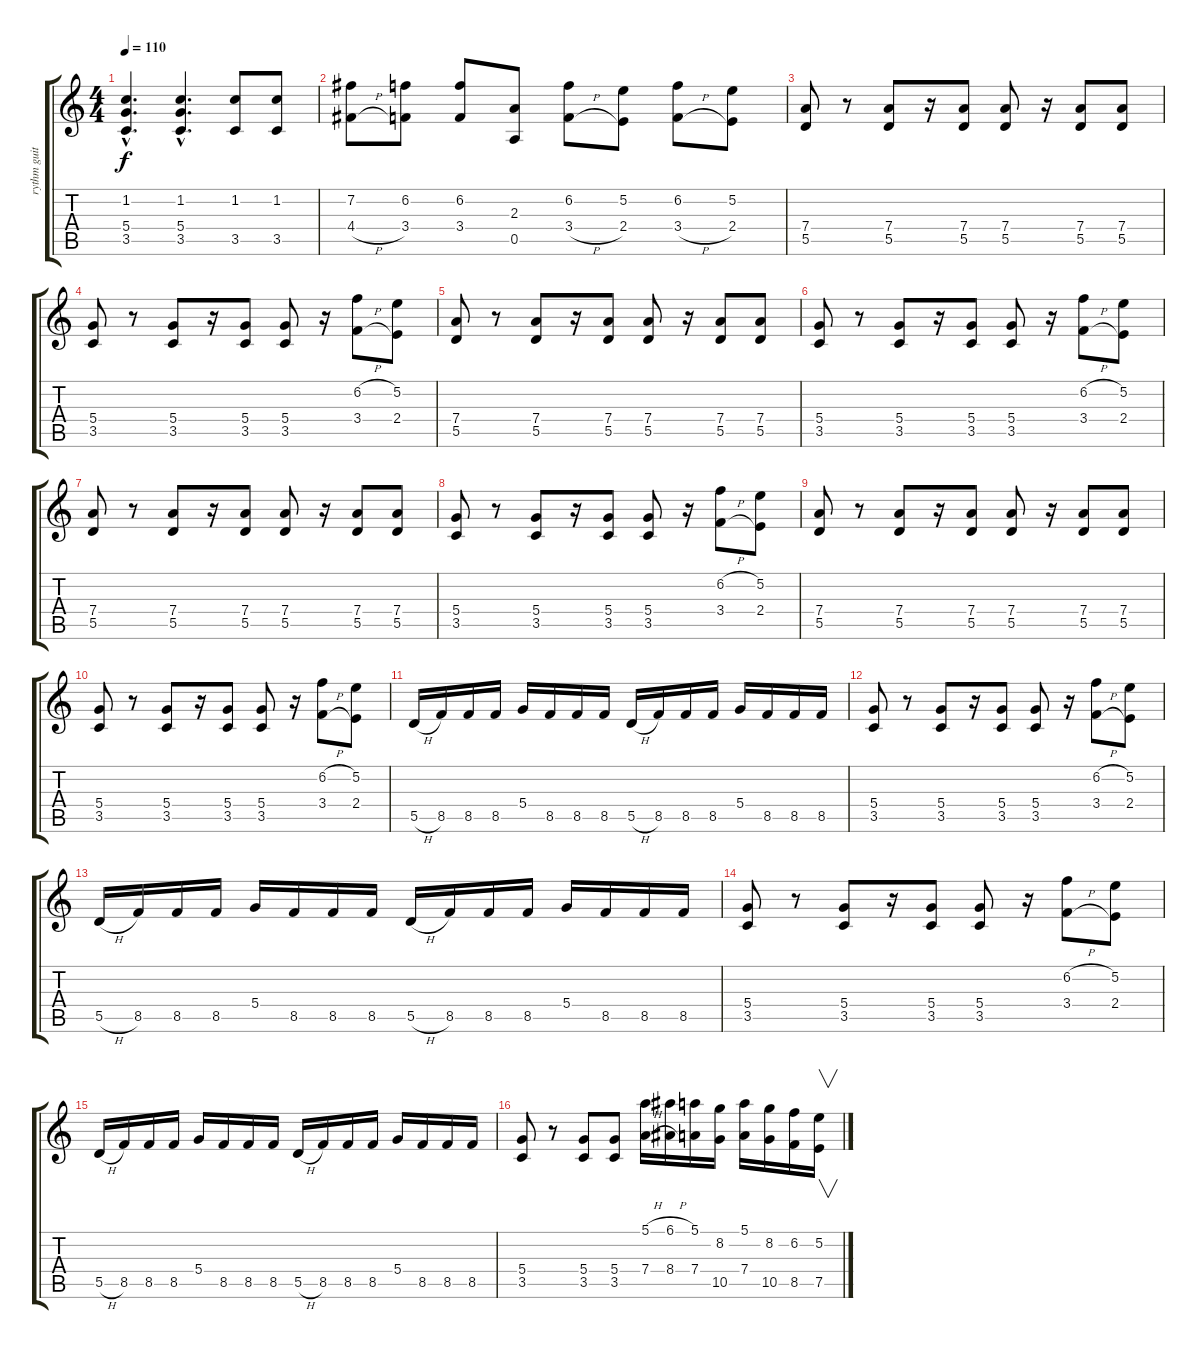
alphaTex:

\track ("rythm guitar" "rythm guit") {instrument distortionguitar}
\staff {score tabs}
\tuning (E4 B3 G3 D3 A2 E2) {hide}
\ts (4 4)
\tempo 110
\clef g2
\ks c
(1.2{hac} 5.4{hac} 3.5{hac}).4{d dy f} (1.2{hac} 5.4{hac} 3.5{hac}).4{d} (1.2 3.5).8 (1.2 3.5).8 |
(7.2 4.4{h}).8 (6.2 3.4).8 (6.2 3.4).8 (2.3 0.5).8 (6.2 3.4{h}).8 (5.2 2.4).8 (6.2 3.4{h}).8 (5.2 2.4).8 |
(7.4 5.5).8 r.8 (7.4 5.5).8 r.16 (7.4 5.5).8 (7.4 5.5).8 r.16 (7.4 5.5).8 (7.4 5.5).8 |
(5.4 3.5).8 r.8 (5.4 3.5).8 r.16 (5.4 3.5).8 (5.4 3.5).8 r.16 (6.2{h} 3.4{h}).8 (5.2 2.4).8 |
(7.4 5.5).8 r.8 (7.4 5.5).8 r.16 (7.4 5.5).8 (7.4 5.5).8 r.16 (7.4 5.5).8 (7.4 5.5).8 |
(5.4 3.5).8 r.8 (5.4 3.5).8 r.16 (5.4 3.5).8 (5.4 3.5).8 r.16 (6.2{h} 3.4{h}).8 (5.2 2.4).8 |
(7.4 5.5).8 r.8 (7.4 5.5).8 r.16 (7.4 5.5).8 (7.4 5.5).8 r.16 (7.4 5.5).8 (7.4 5.5).8 |
(5.4 3.5).8 r.8 (5.4 3.5).8 r.16 (5.4 3.5).8 (5.4 3.5).8 r.16 (6.2{h} 3.4{h}).8 (5.2 2.4).8 |
(7.4 5.5).8 r.8 (7.4 5.5).8 r.16 (7.4 5.5).8 (7.4 5.5).8 r.16 (7.4 5.5).8 (7.4 5.5).8 |
(5.4 3.5).8 r.8 (5.4 3.5).8 r.16 (5.4 3.5).8 (5.4 3.5).8 r.16 (6.2{h} 3.4{h}).8 (5.2 2.4).8 |
5.5{h}.16 8.5.16 8.5.16 8.5.16 5.4.16 8.5.16 8.5.16 8.5.16 5.5{h}.16 8.5.16 8.5.16 8.5.16 5.4.16 8.5.16 8.5.16 8.5.16 |
(5.4 3.5).8 r.8 (5.4 3.5).8 r.16 (5.4 3.5).8 (5.4 3.5).8 r.16 (6.2{h} 3.4{h}).8 (5.2 2.4).8 |
5.5{h}.16 8.5.16 8.5.16 8.5.16 5.4.16 8.5.16 8.5.16 8.5.16 5.5{h}.16 8.5.16 8.5.16 8.5.16 5.4.16 8.5.16 8.5.16 8.5.16 |
(5.4 3.5).8 r.8 (5.4 3.5).8 r.16 (5.4 3.5).8 (5.4 3.5).8 r.16 (6.2{h} 3.4{h}).8 (5.2 2.4).8 |
5.5{h}.16 8.5.16 8.5.16 8.5.16 5.4.16 8.5.16 8.5.16 8.5.16 5.5{h}.16 8.5.16 8.5.16 8.5.16 5.4.16 8.5.16 8.5.16 8.5.16 |
(5.4 3.5).8 r.8 (5.4 3.5).8 (5.4 3.5).8 (5.1{h} 7.4{h}).16 (6.1{h} 8.4{h}).16 (5.1 7.4).16 (8.2 10.5).16 (5.1 7.4).16 (8.2 10.5).16 (6.2 8.5).16 (5.2 7.5).16{v}
